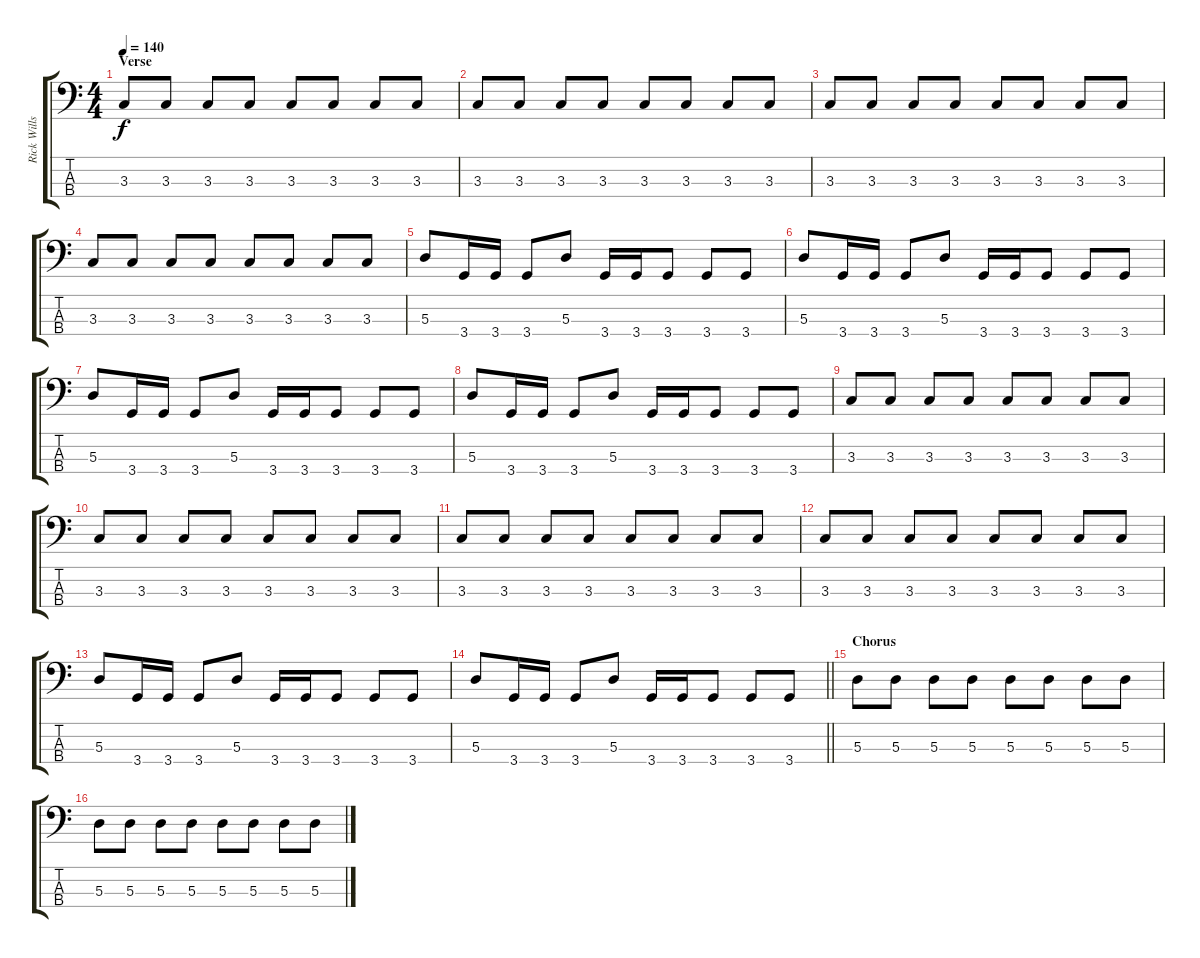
\track ("Rick Wills (Bass)" "Rick Wills") {instrument electricbassfinger}
\staff {score tabs}
\tuning (G2 D2 A1 E1) {hide}
\ts (4 4)
\section ("" "Verse")
\tempo 140
\clef f4
\ks c
3.3.8{dy f} 3.3.8 3.3.8 3.3.8 3.3.8 3.3.8 3.3.8 3.3.8 |
3.3.8 3.3.8 3.3.8 3.3.8 3.3.8 3.3.8 3.3.8 3.3.8 |
3.3.8 3.3.8 3.3.8 3.3.8 3.3.8 3.3.8 3.3.8 3.3.8 |
3.3.8 3.3.8 3.3.8 3.3.8 3.3.8 3.3.8 3.3.8 3.3.8 |
5.3.8 3.4.16 3.4.16 3.4.8 5.3.8 3.4.16 3.4.16 3.4.8 3.4.8 3.4.8 |
5.3.8 3.4.16 3.4.16 3.4.8 5.3.8 3.4.16 3.4.16 3.4.8 3.4.8 3.4.8 |
5.3.8 3.4.16 3.4.16 3.4.8 5.3.8 3.4.16 3.4.16 3.4.8 3.4.8 3.4.8 |
5.3.8 3.4.16 3.4.16 3.4.8 5.3.8 3.4.16 3.4.16 3.4.8 3.4.8 3.4.8 |
3.3.8 3.3.8 3.3.8 3.3.8 3.3.8 3.3.8 3.3.8 3.3.8 |
3.3.8 3.3.8 3.3.8 3.3.8 3.3.8 3.3.8 3.3.8 3.3.8 |
3.3.8 3.3.8 3.3.8 3.3.8 3.3.8 3.3.8 3.3.8 3.3.8 |
3.3.8 3.3.8 3.3.8 3.3.8 3.3.8 3.3.8 3.3.8 3.3.8 |
5.3.8 3.4.16 3.4.16 3.4.8 5.3.8 3.4.16 3.4.16 3.4.8 3.4.8 3.4.8 |
\barLineRight lightlight
5.3.8 3.4.16 3.4.16 3.4.8 5.3.8 3.4.16 3.4.16 3.4.8 3.4.8 3.4.8 |
\section ("" "Chorus")
5.3.8 5.3.8 5.3.8 5.3.8 5.3.8 5.3.8 5.3.8 5.3.8 |
5.3.8 5.3.8 5.3.8 5.3.8 5.3.8 5.3.8 5.3.8 5.3.8
